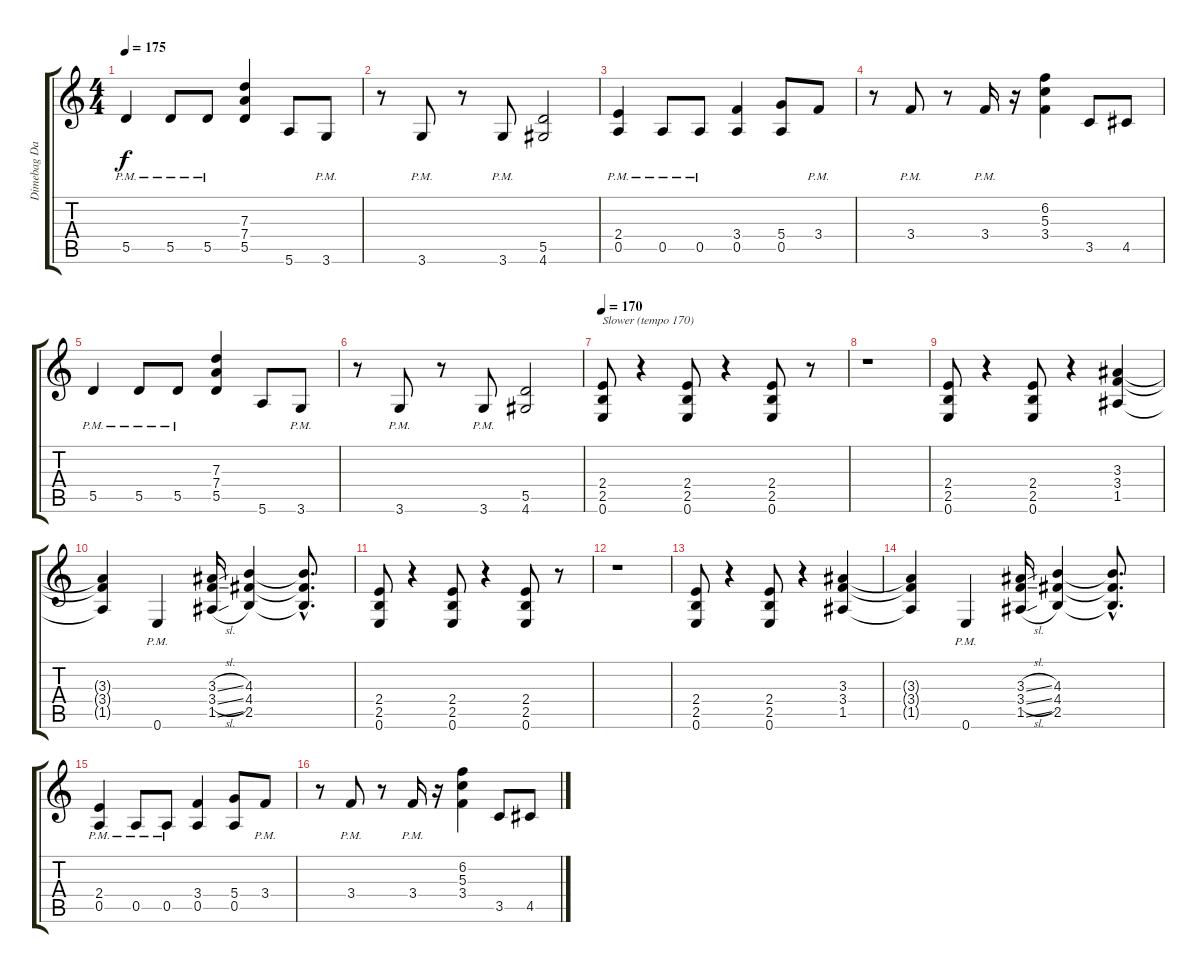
\track ("Dimebag Darrell (Rythm)" "Dimebag Da") {instrument distortionguitar}
\staff {score tabs}
\tuning (E4 B3 G3 D3 A2 E2) {hide}
\ts (4 4)
\tempo 175
\clef g2
\ks c
5.5{pm}.4{dy f} 5.5{pm}.8 5.5{pm}.8 (7.3 7.4 5.5).4 5.6.8 3.6{pm}.8 |
r.8 3.6{pm}.8 r.8 3.6{pm}.8 (5.5 4.6).2 |
(2.4{pm} 0.5{pm}).4 0.5{pm}.8 0.5{pm}.8 (3.4 0.5).4 (5.4 0.5).8 3.4{pm}.8 |
r.8 3.4{pm}.8 r.8 3.4{pm}.16 r.16 (6.2 5.3 3.4).4 3.5.8 4.5.8 |
5.5{pm}.4 5.5{pm}.8 5.5{pm}.8 (7.3 7.4 5.5).4 5.6.8 3.6{pm}.8 |
r.8 3.6{pm}.8 r.8 3.6{pm}.8 (5.5 4.6).2 |
\tempo 170
(2.4 2.5 0.6).8{txt "Slower (tempo 170)"} r.4 (2.4 2.5 0.6).8 r.4 (2.4 2.5 0.6).8 r.8 |
r.1 |
(2.4 2.5 0.6).8 r.4 (2.4 2.5 0.6).8 r.4 (3.3 3.4 1.5).4 |
(3.3{t} 3.4{t} 1.5{t}).4 0.6{pm}.4 (3.3{sl} 3.4{sl} 1.5{sl}).16 (4.3 4.4 2.5).4 (4.3{hac t} 4.4{hac t} 2.5{hac t}).8{d} |
(2.4 2.5 0.6).8 r.4 (2.4 2.5 0.6).8 r.4 (2.4 2.5 0.6).8 r.8 |
r.1 |
(2.4 2.5 0.6).8 r.4 (2.4 2.5 0.6).8 r.4 (3.3 3.4 1.5).4 |
(3.3{t} 3.4{t} 1.5{t}).4 0.6{pm}.4 (3.3{sl} 3.4{sl} 1.5{sl}).16 (4.3 4.4 2.5).4 (4.3{hac t} 4.4{hac t} 2.5{hac t}).8{d} |
(2.4{pm} 0.5{pm}).4 0.5{pm}.8 0.5{pm}.8 (3.4 0.5).4 (5.4 0.5).8 3.4{pm}.8 |
r.8 3.4{pm}.8 r.8 3.4{pm}.16 r.16 (6.2 5.3 3.4).4 3.5.8 4.5.8
